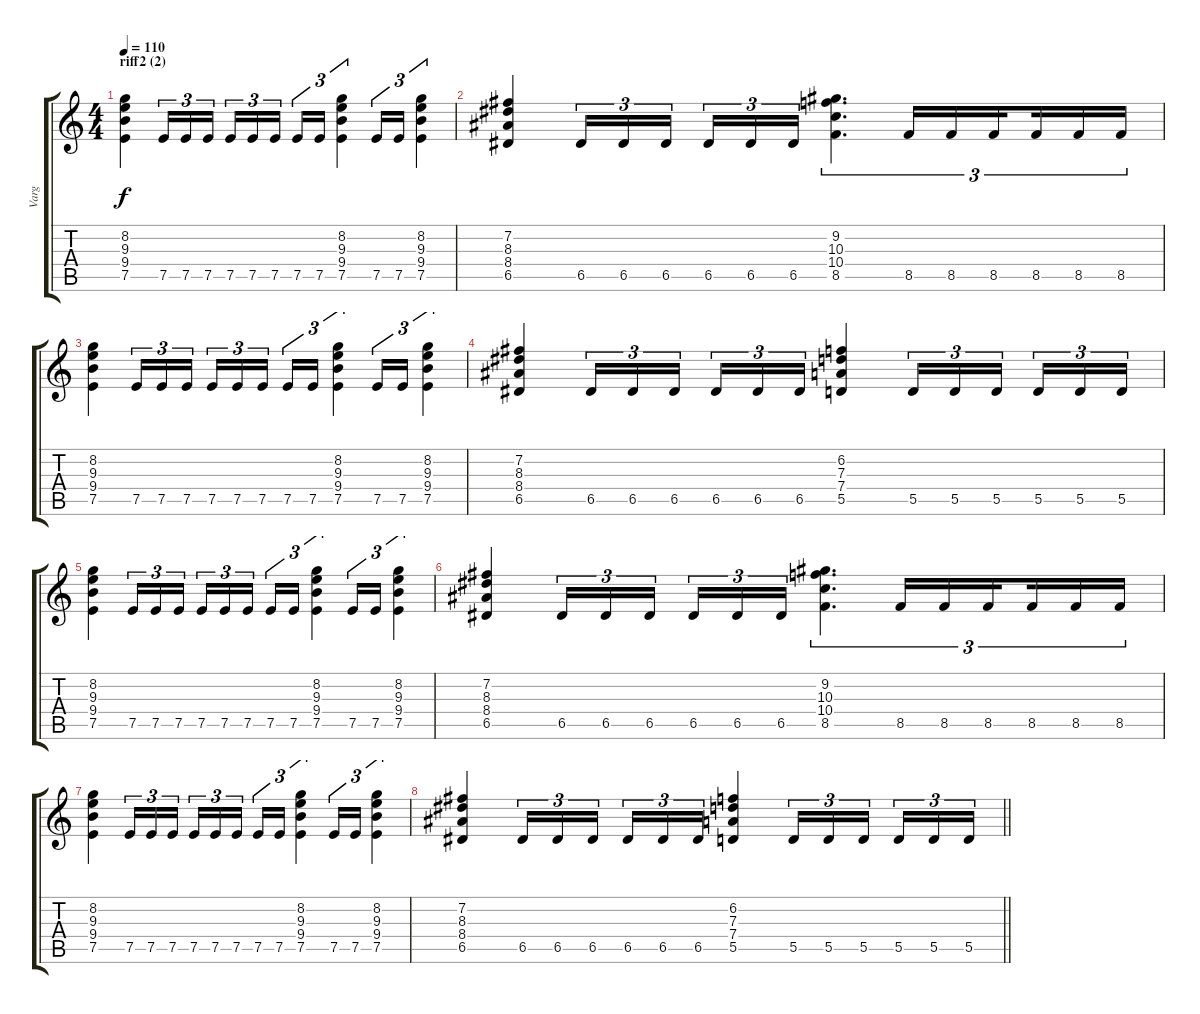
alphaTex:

\track ("Varg" "Varg") {instrument distortionguitar}
\staff {score tabs}
\tuning (E4 B3 G3 D3 A2 E2) {hide}
\ts (4 4)
\section ("" "riff2 (2)")
\tempo 110
\clef g2
\ks c
(8.2 9.3 9.4 7.5).4{dy f} 7.5.16{tu (3 2)} 7.5.16{tu (3 2)} 7.5.16{tu (3 2) beam splitsecondary} 7.5.16{tu (3 2)} 7.5.16{tu (3 2)} 7.5.16{tu (3 2)} 7.5.16{tu (3 2)} 7.5.16{tu (3 2)} (8.2 9.3 9.4 7.5).4{tu (3 2)} 7.5.16{tu (3 2)} 7.5.16{tu (3 2)} (8.2 9.3 9.4 7.5).4{tu (3 2)} |
(7.2 8.3 8.4 6.5).4 6.5.16{tu (3 2)} 6.5.16{tu (3 2)} 6.5.16{tu (3 2) beam splitsecondary} 6.5.16{tu (3 2)} 6.5.16{tu (3 2)} 6.5.16{tu (3 2)} (9.2 10.3 10.4 8.5).4{d tu (3 2)} 8.5.16{tu (3 2)} 8.5.16{tu (3 2)} 8.5.16{tu (3 2) beam splitsecondary} 8.5.16{tu (3 2)} 8.5.16{tu (3 2)} 8.5.16{tu (3 2)} |
(8.2 9.3 9.4 7.5).4 7.5.16{tu (3 2)} 7.5.16{tu (3 2)} 7.5.16{tu (3 2) beam splitsecondary} 7.5.16{tu (3 2)} 7.5.16{tu (3 2)} 7.5.16{tu (3 2)} 7.5.16{tu (3 2)} 7.5.16{tu (3 2)} (8.2 9.3 9.4 7.5).4{tu (3 2)} 7.5.16{tu (3 2)} 7.5.16{tu (3 2)} (8.2 9.3 9.4 7.5).4{tu (3 2)} |
(7.2 8.3 8.4 6.5).4 6.5.16{tu (3 2)} 6.5.16{tu (3 2)} 6.5.16{tu (3 2) beam splitsecondary} 6.5.16{tu (3 2)} 6.5.16{tu (3 2)} 6.5.16{tu (3 2)} (6.2 7.3 7.4 5.5).4 5.5.16{tu (3 2)} 5.5.16{tu (3 2)} 5.5.16{tu (3 2) beam splitsecondary} 5.5.16{tu (3 2)} 5.5.16{tu (3 2)} 5.5.16{tu (3 2)} |
(8.2 9.3 9.4 7.5).4 7.5.16{tu (3 2)} 7.5.16{tu (3 2)} 7.5.16{tu (3 2) beam splitsecondary} 7.5.16{tu (3 2)} 7.5.16{tu (3 2)} 7.5.16{tu (3 2)} 7.5.16{tu (3 2)} 7.5.16{tu (3 2)} (8.2 9.3 9.4 7.5).4{tu (3 2)} 7.5.16{tu (3 2)} 7.5.16{tu (3 2)} (8.2 9.3 9.4 7.5).4{tu (3 2)} |
(7.2 8.3 8.4 6.5).4 6.5.16{tu (3 2)} 6.5.16{tu (3 2)} 6.5.16{tu (3 2) beam splitsecondary} 6.5.16{tu (3 2)} 6.5.16{tu (3 2)} 6.5.16{tu (3 2)} (9.2 10.3 10.4 8.5).4{d tu (3 2)} 8.5.16{tu (3 2)} 8.5.16{tu (3 2)} 8.5.16{tu (3 2) beam splitsecondary} 8.5.16{tu (3 2)} 8.5.16{tu (3 2)} 8.5.16{tu (3 2)} |
(8.2 9.3 9.4 7.5).4 7.5.16{tu (3 2)} 7.5.16{tu (3 2)} 7.5.16{tu (3 2) beam splitsecondary} 7.5.16{tu (3 2)} 7.5.16{tu (3 2)} 7.5.16{tu (3 2)} 7.5.16{tu (3 2)} 7.5.16{tu (3 2)} (8.2 9.3 9.4 7.5).4{tu (3 2)} 7.5.16{tu (3 2)} 7.5.16{tu (3 2)} (8.2 9.3 9.4 7.5).4{tu (3 2)} |
\barLineRight lightlight
(7.2 8.3 8.4 6.5).4 6.5.16{tu (3 2)} 6.5.16{tu (3 2)} 6.5.16{tu (3 2) beam splitsecondary} 6.5.16{tu (3 2)} 6.5.16{tu (3 2)} 6.5.16{tu (3 2)} (6.2 7.3 7.4 5.5).4 5.5.16{tu (3 2)} 5.5.16{tu (3 2)} 5.5.16{tu (3 2) beam splitsecondary} 5.5.16{tu (3 2)} 5.5.16{tu (3 2)} 5.5.16{tu (3 2)}
